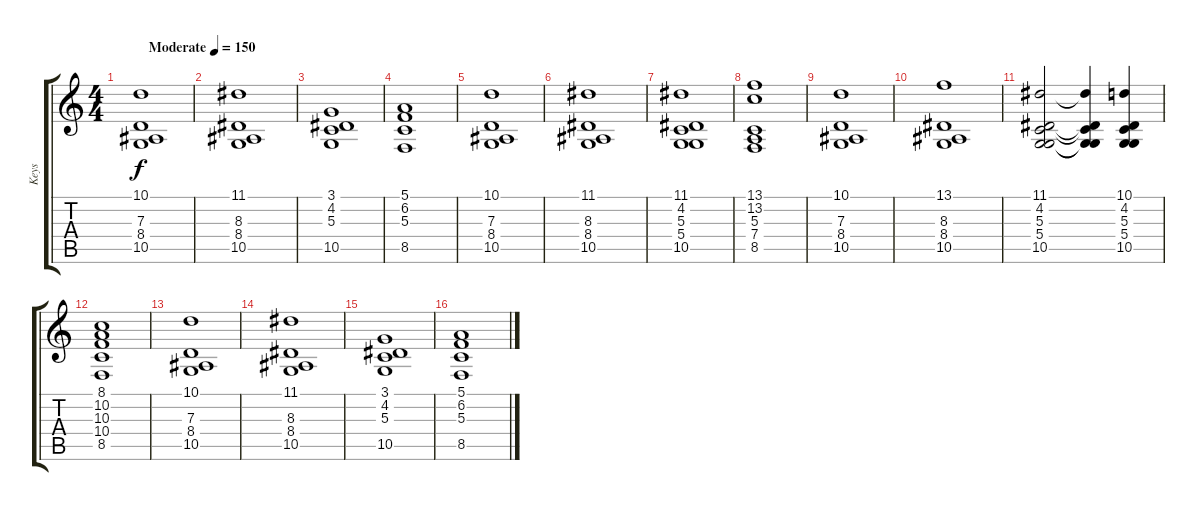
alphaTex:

\track ("Keys" "Keys") {instrument stringensemble1}
\staff {score tabs}
\tuning (E4 B3 G3 D3 A2 E2) {hide}
\ts (4 4)
\tempo (150 "Moderate")
\clef g2
\ks c
(10.1 7.3 8.4 10.5).1{dy f instrument stringensemble1} |
(11.1 8.3 8.4 10.5).1 |
(3.1 4.2 5.3 10.5).1 |
(5.1 6.2 5.3 8.5).1 |
(10.1 7.3 8.4 10.5).1 |
(11.1 8.3 8.4 10.5).1 |
(11.1 4.2 5.3 5.4 10.5).1 |
(13.1 13.2 5.3 7.4 8.5).1 |
(10.1 7.3 8.4 10.5).1 |
(13.1 8.3 8.4 10.5).1 |
(11.1 4.2 5.3 5.4 10.5).2 (11.1{t} 4.2{t} 5.3{t} 5.4{t} 10.5{t}).4 (10.1 4.2 5.3 5.4 10.5).4 |
(8.1 10.2 10.3 10.4 8.5).1 |
(10.1 7.3 8.4 10.5).1 |
(11.1 8.3 8.4 10.5).1 |
(3.1 4.2 5.3 10.5).1 |
(5.1 6.2 5.3 8.5).1
